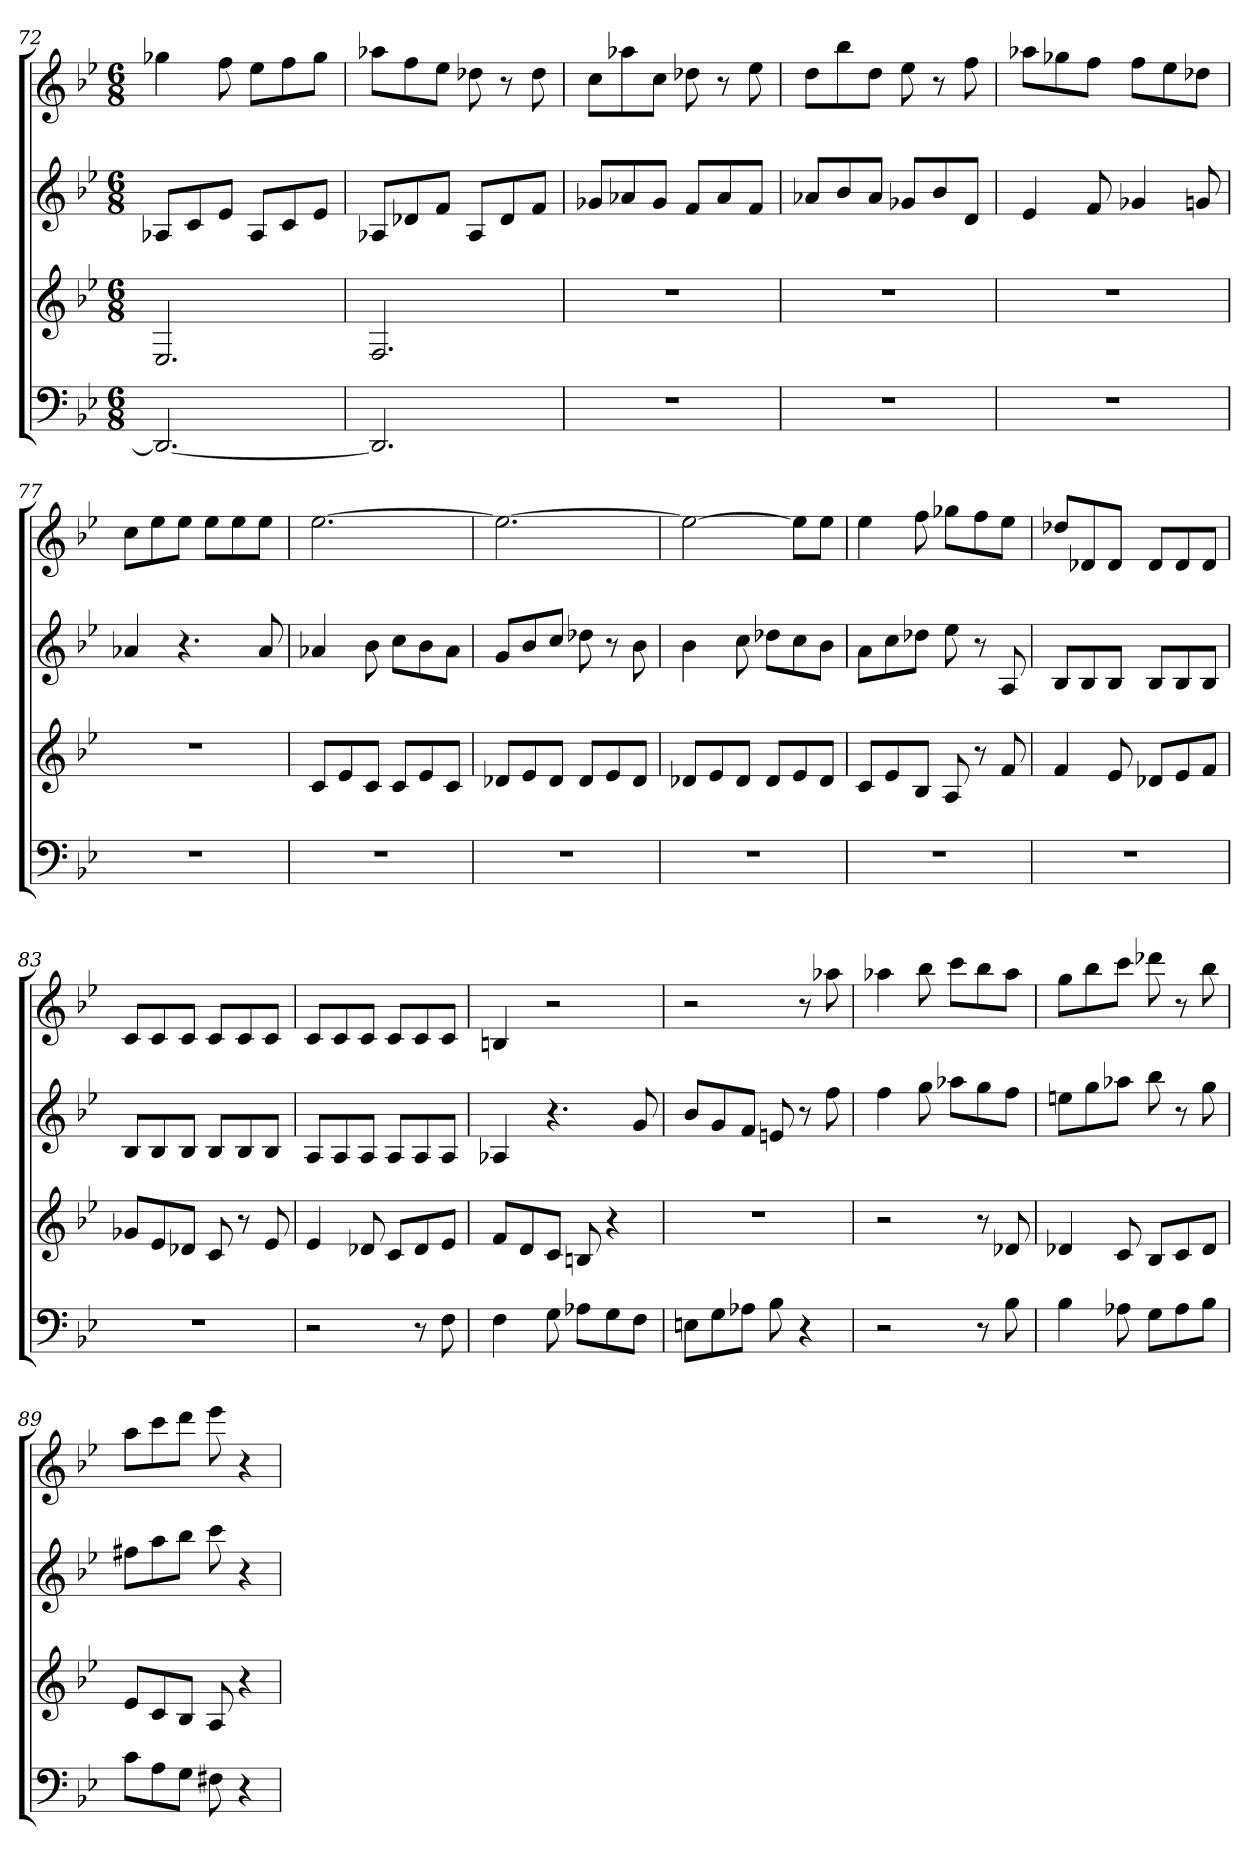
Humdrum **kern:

**kern	**kern	**kern	**kern
*part4	*part3	*part2	*part1
*staff4	*staff3	*staff2	*staff1
*k[b-e-]	*k[b-e-]	*k[b-e-]	*k[b-e-]
*B-:	*B-:	*B-:	*B-:
*M6/8	*M6/8	*M6/8	*M6/8
=72	=72	=72	=72
2.DD-_	2.E-	8A-XL	4gg-X
.	.	8c	.
.	.	8e-J	8ff
.	.	8A-L	8ee-L
.	.	8c	8ff
.	.	8e-J	8gg-J
=73	=73	=73	=73
2.DD-]	2.F	8A-XL	8aa-XL
.	.	8d-X	8ff
.	.	8fJ	8ee-J
.	.	8A-L	8dd-X
.	.	8d-	8r
.	.	8fJ	8dd-
=74	=74	=74	=74
2.r	2.r	8g-XL	8ccL
.	.	8a-X	8aa-X
.	.	8g-J	8ccJ
.	.	8fL	8dd-X
.	.	8a-	8r
.	.	8fJ	8ee-
=75	=75	=75	=75
2.r	2.r	8a-XL	8ddL
.	.	8b-	8bb-
.	.	8a-J	8ddJ
.	.	8g-XL	8ee-
.	.	8b-	8r
.	.	8dJ	8ff
=76	=76	=76	=76
2.r	2.r	4e-	8aa-XL
.	.	.	8gg-X
.	.	8f	8ffJ
.	.	4g-X	8ffL
.	.	.	8ee-
.	.	8gn	8dd-XJ
=77	=77	=77	=77
2.r	2.r	4a-X	8ccL
.	.	.	8ee-
.	.	4.r	8ee-J
.	.	.	8ee-L
.	.	.	8ee-
.	.	8a-	8ee-J
=78	=78	=78	=78
2.r	8cL	4a-X	[2.ee-
.	8e-	.	.
.	8cJ	8b-	.
.	8cL	8ccL	.
.	8e-	8b-	.
.	8cJ	8a-J	.
=79	=79	=79	=79
2.r	8d-XL	8gL	2.ee-_
.	8e-	8b-	.
.	8d-J	8ccJ	.
.	8d-L	8dd-X	.
.	8e-	8r	.
.	8d-J	8b-	.
=80	=80	=80	=80
2.r	8d-XL	4b-	2ee-_
.	8e-	.	.
.	8d-J	8cc	.
.	8d-L	8dd-XL	.
.	8e-	8cc	8ee-L]
.	8d-J	8b-J	8ee-J
=81	=81	=81	=81
2.r	8cL	8aL	4ee-
.	8e-	8cc	.
.	8B-J	8dd-XJ	8ff
.	8A	8ee-	8gg-XL
.	8r	8r	8ff
.	8f	8A	8ee-J
=82	=82	=82	=82
2.r	4f	8B-L	8dd-XL
.	.	8B-	8d-X
.	8e-	8B-J	8d-J
.	8d-XL	8B-L	8d-L
.	8e-	8B-	8d-
.	8fJ	8B-J	8d-J
=83	=83	=83	=83
2.r	8g-XL	8B-L	8cL
.	8e-	8B-	8c
.	8d-XJ	8B-J	8cJ
.	8c	8B-L	8cL
.	8r	8B-	8c
.	8e-	8B-J	8cJ
=84	=84	=84	=84
2r	4e-	8AL	8cL
.	.	8A	8c
.	8d-X	8AJ	8cJ
.	8cL	8AL	8cL
8r	8d-	8A	8c
8F	8e-J	8AJ	8cJ
=85	=85	=85	=85
4F	8fL	4A-X	4Bn
.	8d	.	.
8G	8cJ	4.r	2r
8A-XL	8Bn	.	.
8G	4r	.	.
8FJ	.	8g	.
=86	=86	=86	=86
8EnL	2.r	8b-L	2r
8G	.	8g	.
8A-XJ	.	8fJ	.
8B-	.	8en	.
4r	.	8r	8r
.	.	8ff	8aa-X
=87	=87	=87	=87
2r	2r	4ff	4aa-X
.	.	8gg	8bb-
.	.	8aa-XL	8cccL
8r	8r	8gg	8bb-
8B-	8d-X	8ffJ	8aa-J
=88	=88	=88	=88
4B-	4d-X	8eenL	8ggL
.	.	8gg	8bb-
8A-X	8c	8aa-XJ	8cccJ
8GL	8B-L	8bb-	8ddd-X
8A-	8c	8r	8r
8B-J	8d-J	8gg	8bb-
=89	=89	=89	=89
8cL	8e-L	8ff#XL	8aaL
8A	8c	8aa	8ccc
8GJ	8B-J	8bb-J	8dddJ
8F#X	8A	8ccc	8eee-
4r	4r	4r	4r
=	=	=	=
*-	*-	*-	*-
